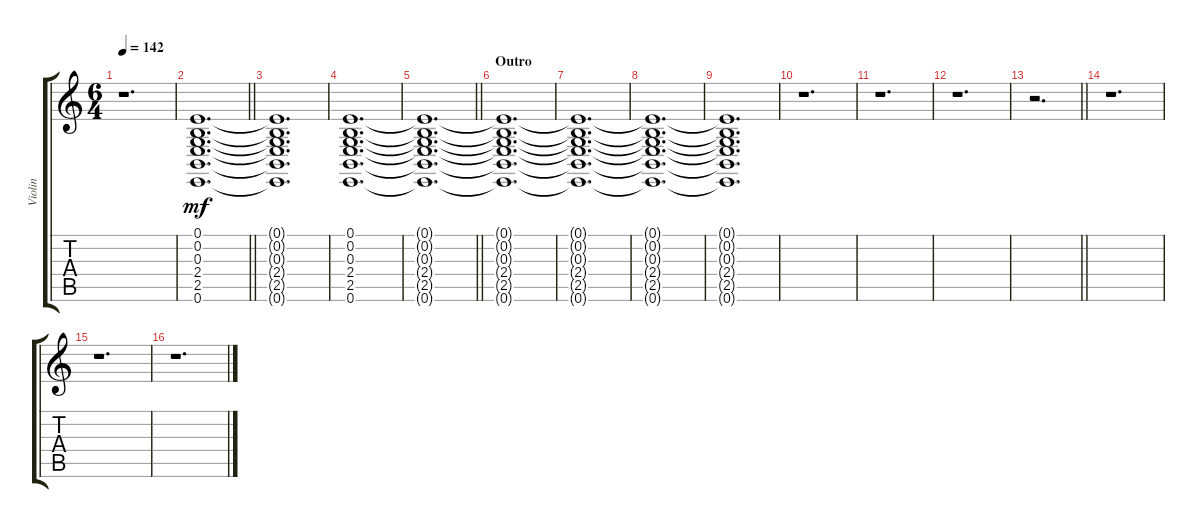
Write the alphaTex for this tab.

\track ("Violin" "Violin") {instrument synthstrings2}
\staff {score tabs}
\tuning (E4 B3 G3 D3 A2 E2) {hide}
\ts (6 4)
\tempo 142
\clef g2
\ks c
r.1{d dy fff} |
\barLineRight lightlight
(0.1 0.2 0.3 2.4 2.5 0.6).1{d dy mf volume 9} |
(0.1{t} 0.2{t} 0.3{t} 2.4{t} 2.5{t} 0.6{t}).1{d} |
(0.1 0.2 0.3 2.4 2.5 0.6).1{d} |
\barLineRight lightlight
(0.1{t} 0.2{t} 0.3{t} 2.4{t} 2.5{t} 0.6{t}).1{d volume 7} |
\section ("" "Outro")
(0.1{t} 0.2{t} 0.3{t} 2.4{t} 2.5{t} 0.6{t}).1{d} |
(0.1{t} 0.2{t} 0.3{t} 2.4{t} 2.5{t} 0.6{t}).1{d volume 3} |
(0.1{t} 0.2{t} 0.3{t} 2.4{t} 2.5{t} 0.6{t}).1{d volume 0} |
(0.1{t} 0.2{t} 0.3{t} 2.4{t} 2.5{t} 0.6{t}).1{d} |
r.1{d} |
r.1{d} |
r.1{d} |
\barLineRight lightlight
r.2{d} |
r.1{d} |
r.1{d} |
r.1{d}
